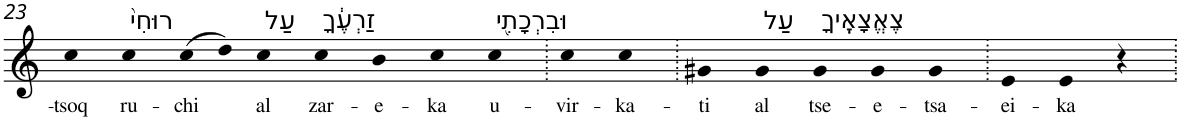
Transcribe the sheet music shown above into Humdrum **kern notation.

**kern	**text
*part1	*part1
*staff1	*staff1
*I"Piano	*
*I'Pno	*
!!LO:PB:g=z
*clefG2	*
*k[]	*
=23	=23
!	!LO:LY:b
4cc	-tsoq
!LO:TX:a:t=רוּחִי֙	!
!	!LO:LY:b
4cc	ru-
!	!LO:LY:b
(8cc	-chi
8dd)	.
!LO:TX:a:t=עַל	!
!	!LO:LY:b
4cc	al
!LO:TX:a:t=זַרְעֶ֔ךָ	!
!	!LO:LY:b
4cc	zar-
!	!LO:LY:b
4b	-e-
!	!LO:LY:b
4cc	-ka
!LO:TX:a:t=וּבִרְכָתִ֖י	!
!	!LO:LY:b
4cc	u-
=24.	=24.
!	!LO:LY:b
4cc	-vir-
!	!LO:LY:b
4cc	-ka-
=25.	=25.
!	!LO:LY:b
4g#X	-ti
!LO:TX:a:t=עַל	!
!	!LO:LY:b
4g#	al
!LO:TX:a:t=צֶאֱצָאֶֽיךָ	!
!	!LO:LY:b
4g#	tse-
!	!LO:LY:b
4g#	-e-
!	!LO:LY:b
4g#	-tsa-
=26.	=26.
!	!LO:LY:b
4e	-ei-
!	!LO:LY:b
4e	-ka
4r	.
=.	=.
*-	*-
